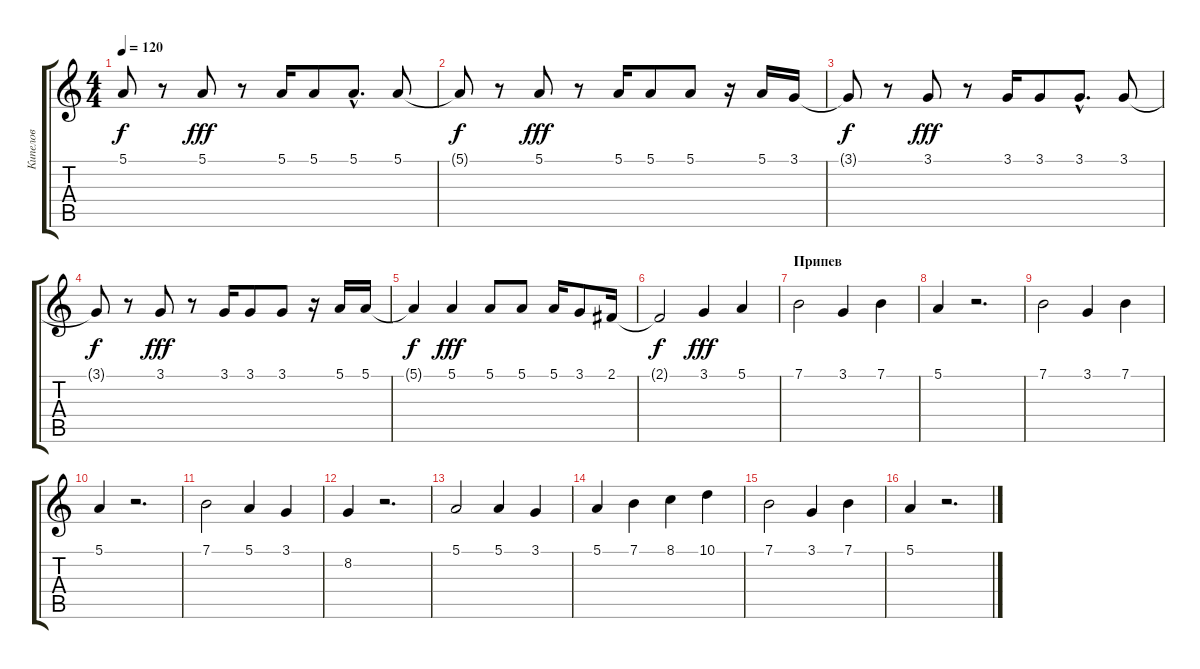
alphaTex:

\track ("Кипелов " "Кипелов ") {instrument tenorsax}
\staff {score tabs}
\tuning (E4 B3 G3 D3 A2 E2) {hide}
\ts (4 4)
\tempo 120
\clef g2
\ks c
5.1{t}.8{dy f} r.8 5.1.8{dy fff} r.8 5.1.16 5.1.8 5.1{hac}.8{d} 5.1.8 |
5.1{t}.8{dy f} r.8 5.1.8{dy fff} r.8 5.1.16 5.1.8 5.1.8 r.16 5.1.16 3.1.16 |
3.1{t}.8{dy f} r.8 3.1.8{dy fff} r.8 3.1.16 3.1.8 3.1{hac}.8{d} 3.1.8 |
3.1{t}.8{dy f} r.8 3.1.8{dy fff} r.8 3.1.16 3.1.8 3.1.8 r.16 5.1.16 5.1.16 |
5.1{t}.4{dy f} 5.1.4{dy fff} 5.1.8 5.1.8 5.1.16 3.1.8 2.1.16 |
2.1{t}.2{dy f} 3.1.4{dy fff} 5.1.4 |
\section ("" "Припев")
7.1.2 3.1.4 7.1.4 |
5.1.4 r.2{d} |
7.1.2 3.1.4 7.1.4 |
5.1.4 r.2{d} |
7.1.2 5.1.4 3.1.4 |
8.2.4 r.2{d} |
5.1.2 5.1.4 3.1.4 |
5.1.4 7.1.4 8.1.4 10.1.4 |
7.1.2 3.1.4 7.1.4 |
5.1.4 r.2{d}
